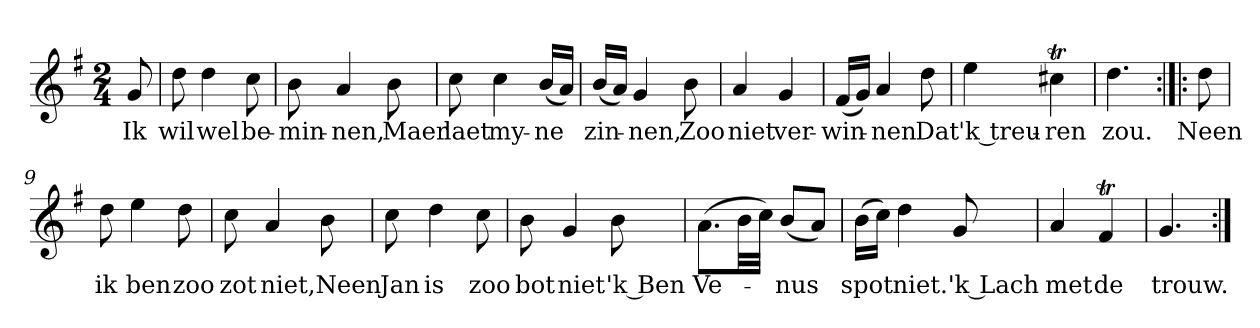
**kern	**text
*part1	*part1
*staff1	*staff1
*clefG2	*
*k[f#]	*
*G:	*
*M2/4	*
*MM120	*
=	=
8g	Ik
=1	=1
8dd	wil
4dd	wel
8cc	be-
=2	=2
8b	-min-
4a	-nen,
8b	Maer
=3	=3
8cc	laet
4cc	my-
(16b/LL	-ne
16a/JJ)	.
=4	=4
(16b/LL	zin-
16a/JJ)	.
4g	-nen,
8b	Zoo
=5	=5
4a	niet
4g	ver-
=6	=6
(16f#/LL	-win-
16g/JJ)	.
4a	-nen
8dd	Dat
=7	=7
4ee	'k treu-
4cc#Xt	-ren
=8	=8
4.dd	zou.
=:|!|:	=:|!|:
8dd	Neen
=9	=9
8dd	ik
4ee	ben
8dd	zoo
=10	=10
8cc	zot
4a	niet,
8b	Neen
=11	=11
8cc	Jan
4dd	is
8cc	zoo
=12	=12
8b	bot
4g	niet
8b	'k Ben
=13	=13
(8.a\L	Ve-
32b\LL	.
32cc\JJJ)	.
(8b/L	-nus
8a/J)	.
=14	=14
(16b\LL	spot
16cc\JJ)	.
4dd	niet.
8g	'k Lach
=15	=15
4a	met
4f#t	de
=16	=16
4.g	trouw.
=:|!	=:|!
*-	*-
